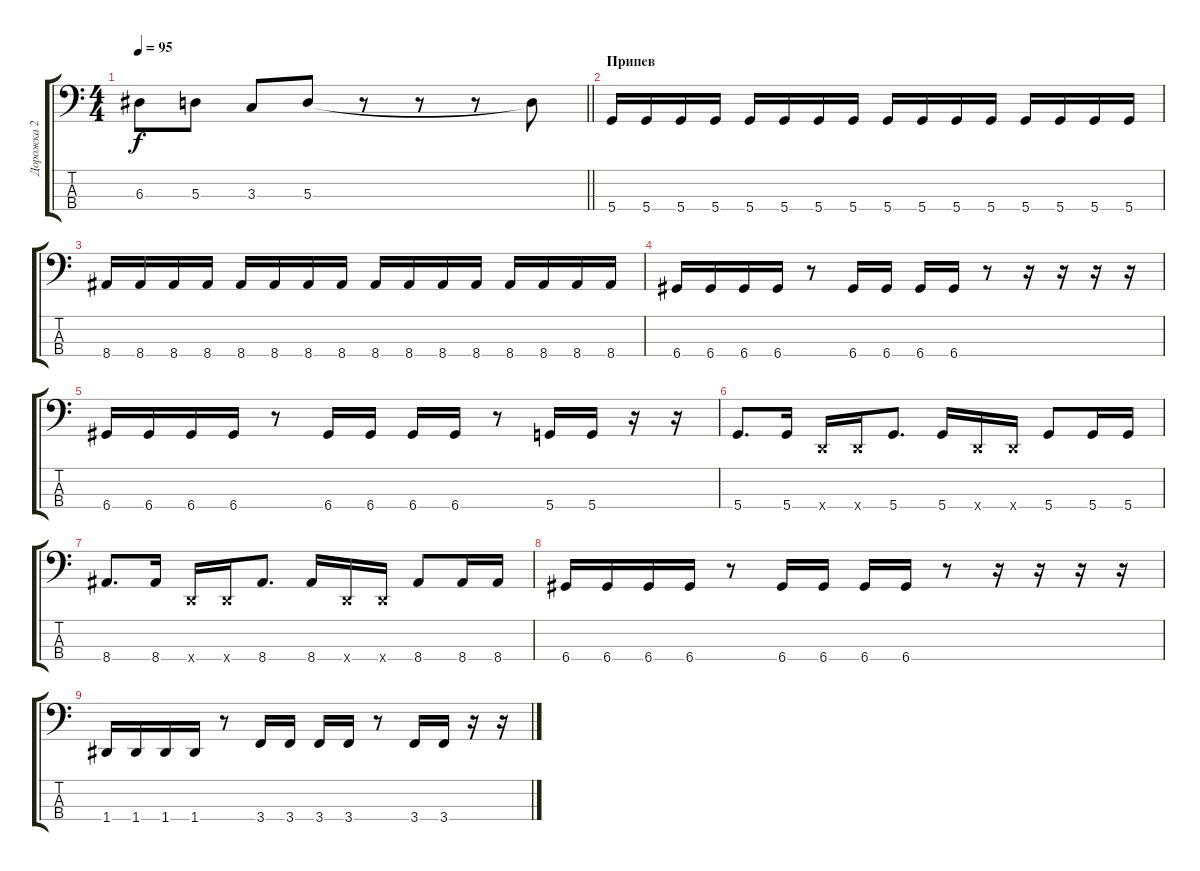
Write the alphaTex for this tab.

\track ("Дорожка 2" "Дорожка 2") {instrument slapbass1}
\staff {score tabs}
\tuning (G2 D2 A1 D1) {hide}
\ts (4 4)
\tempo 95
\clef f4
\barLineRight lightlight
\ks c
6.3.8{dy f} 5.3.8 3.3.8 5.3.8 r.8 r.8 r.8 5.3{t}.8 |
\section ("" "Припев")
5.4.16 5.4.16 5.4.16 5.4.16 5.4.16 5.4.16 5.4.16 5.4.16 5.4.16 5.4.16 5.4.16 5.4.16 5.4.16 5.4.16 5.4.16 5.4.16 |
8.4.16 8.4.16 8.4.16 8.4.16 8.4.16 8.4.16 8.4.16 8.4.16 8.4.16 8.4.16 8.4.16 8.4.16 8.4.16 8.4.16 8.4.16 8.4.16 |
6.4.16 6.4.16 6.4.16 6.4.16 r.8 6.4.16 6.4.16 6.4.16 6.4.16 r.8 r.16 r.16 r.16 r.16 |
6.4.16 6.4.16 6.4.16 6.4.16 r.8 6.4.16 6.4.16 6.4.16 6.4.16 r.8 5.4.16 5.4.16 r.16 r.16 |
5.4.8{d} 5.4.16 0.4{x}.16 0.4{x}.16 5.4.8{d} 5.4.16 0.4{x}.16 0.4{x}.16 5.4.8 5.4.16 5.4.16 |
8.4.8{d} 8.4.16 0.4{x}.16 0.4{x}.16 8.4.8{d} 8.4.16 0.4{x}.16 0.4{x}.16 8.4.8 8.4.16 8.4.16 |
6.4.16 6.4.16 6.4.16 6.4.16 r.8 6.4.16 6.4.16 6.4.16 6.4.16 r.8 r.16 r.16 r.16 r.16 |
1.4.16 1.4.16 1.4.16 1.4.16 r.8 3.4.16 3.4.16 3.4.16 3.4.16 r.8 3.4.16 3.4.16 r.16 r.16
